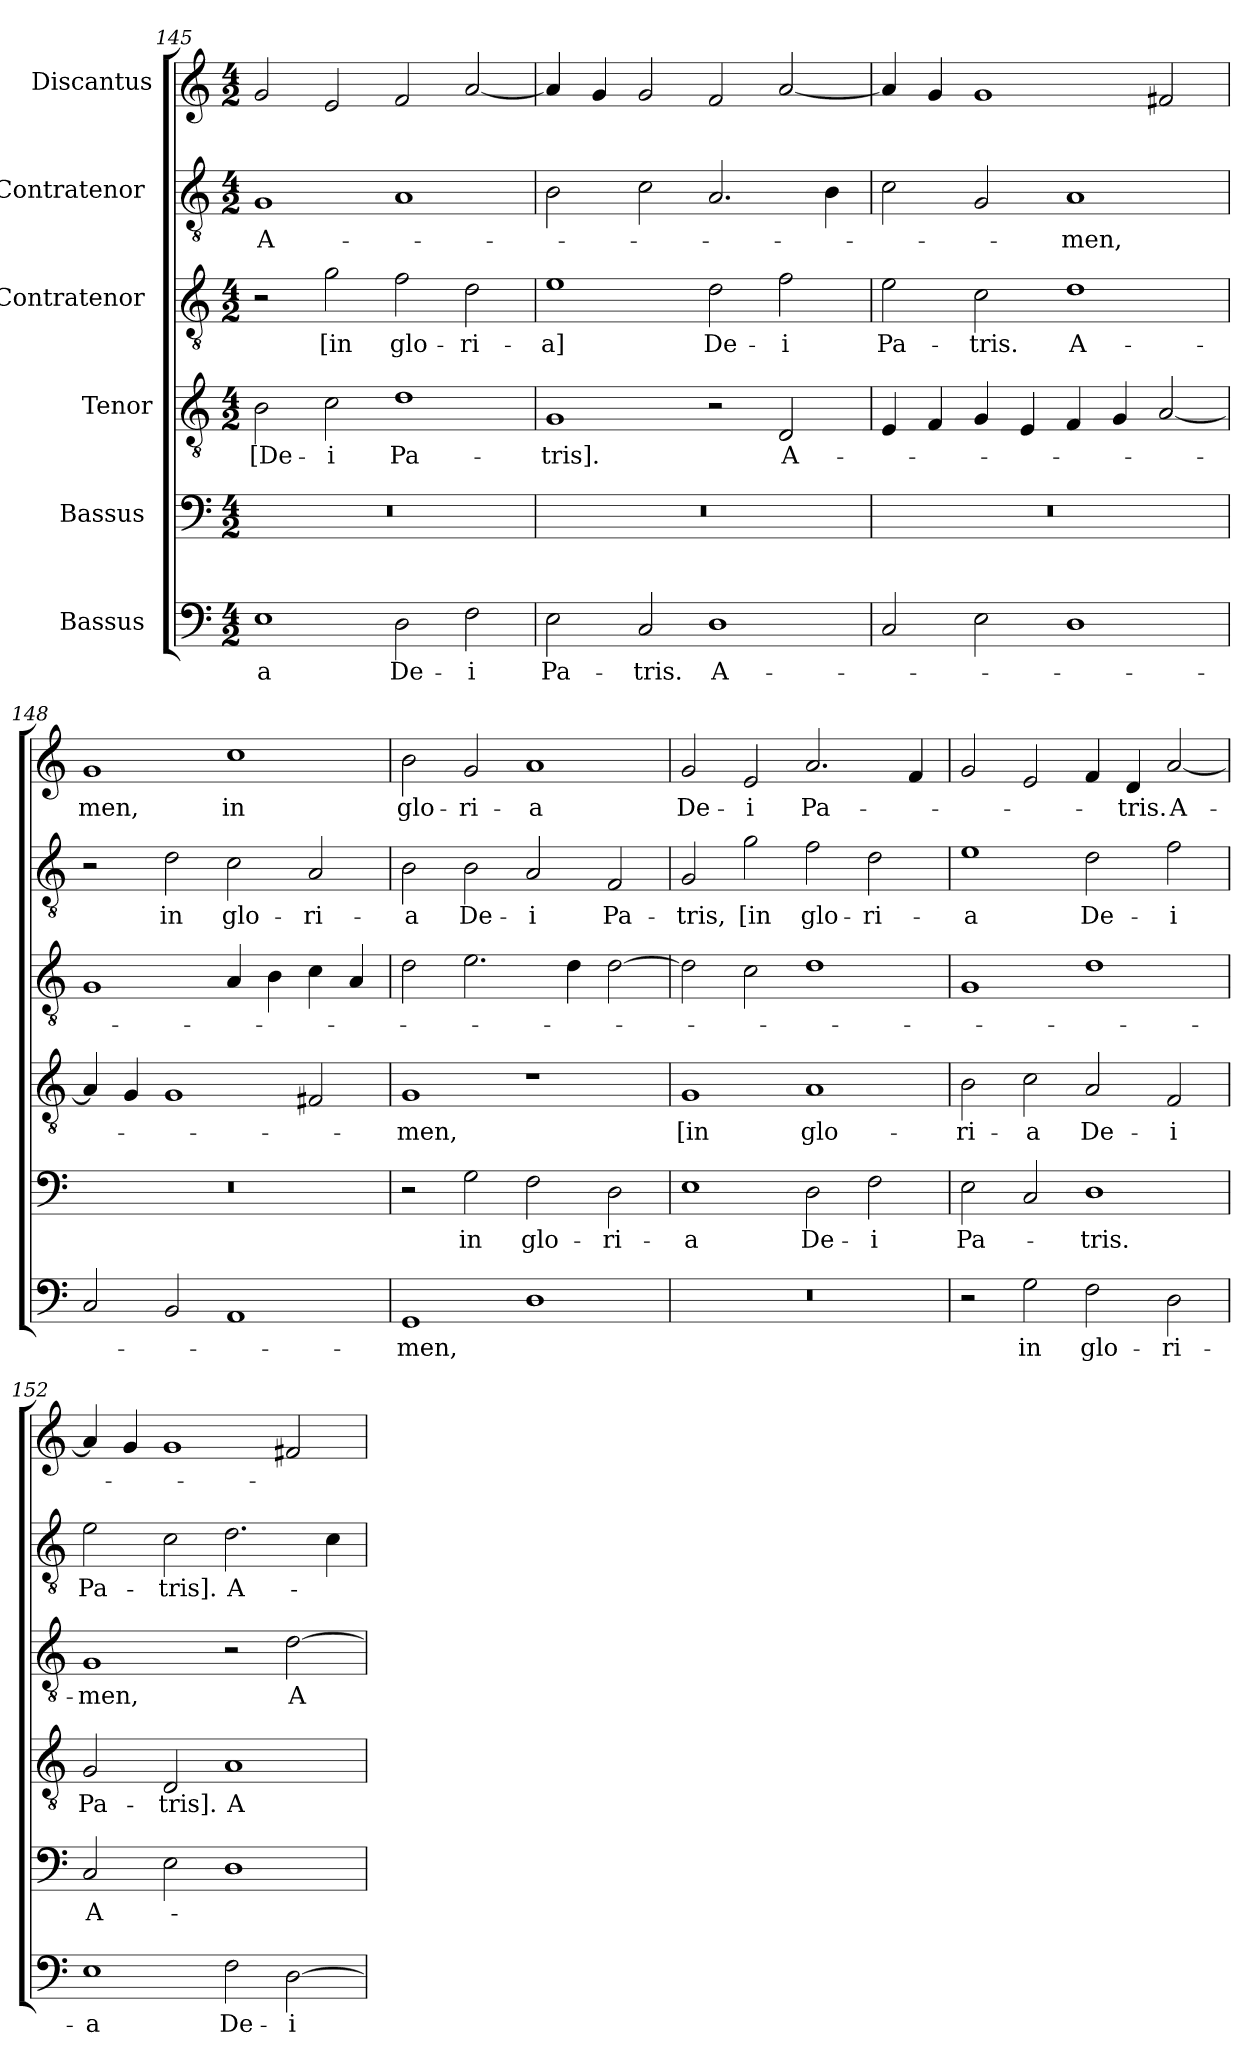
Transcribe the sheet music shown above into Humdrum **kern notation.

**kern	**text	**kern	**text	**kern	**text	**kern	**text	**kern	**text	**kern	**text
*part6	*part6	*part5	*part5	*part4	*part4	*part3	*part3	*part2	*part2	*part1	*part1
*staff6	*staff6	*staff5	*staff5	*staff4	*staff4	*staff3	*staff3	*staff2	*staff2	*staff1	*staff1
*I"Bassus [2]	*	*I"Bassus [1]	*	*I"Tenor	*	*I"Contratenor [2]	*	*I"Contratenor [1]	*	*I"Discantus	*
*clefF4	*	*clefF4	*	*clefGv2	*	*clefGv2	*	*clefGv2	*	*clefG2	*
*k[]	*	*k[]	*	*k[]	*	*k[]	*	*k[]	*	*k[]	*
*M4/2	*	*M4/2	*	*M4/2	*	*M4/2	*	*M4/2	*	*M4/2	*
=145	=145	=145	=145	=145	=145	=145	=145	=145	=145	=145	=145
1E\	-a	0r	.	2B\	[De-	2r	.	1G/	A-	2g/	.
.	.	.	.	2c\	-i	2g\	[in	.	.	2e/	.
2D\	De-	.	.	1d\	Pa-	2f\	glo-	1A/	.	2f/	.
2F\	-i	.	.	.	.	2d\	-ri-	.	.	[2a/	.
=146	=146	=146	=146	=146	=146	=146	=146	=146	=146	=146	=146
2E\	Pa-	0r	.	1G/	-tris].	1e\	-a]	2B\	.	4a/]	.
.	.	.	.	.	.	.	.	.	.	4g/	.
2C/	-tris.	.	.	.	.	.	.	2c\	.	2g/	.
1D\	A-	.	.	2r	.	2d\	De-	2.A/	.	2f/	.
.	.	.	.	2D/	A-	2f\	-i	.	.	[2a/	.
.	.	.	.	.	.	.	.	4B\	.	.	.
=147	=147	=147	=147	=147	=147	=147	=147	=147	=147	=147	=147
2C/	.	0r	.	4E/	.	2e\	Pa-	2c\	.	4a/]	.
.	.	.	.	4F/	.	.	.	.	.	4g/	.
2E\	.	.	.	4G/	.	2c\	-tris.	2G/	.	1g/	.
.	.	.	.	4E/	.	.	.	.	.	.	.
1D\	.	.	.	4F/	.	1d\	A-	1A/	-men,	.	.
.	.	.	.	4G/	.	.	.	.	.	.	.
.	.	.	.	[2A/	.	.	.	.	.	2f#X/	.
=148	=148	=148	=148	=148	=148	=148	=148	=148	=148	=148	=148
2C/	.	0r	.	4A/]	.	1G/	.	2r	.	1g/	-men,
.	.	.	.	4G/	.	.	.	.	.	.	.
2BB/	.	.	.	1G/	.	.	.	2d\	in	.	.
1AA/	.	.	.	.	.	4A/	.	2c\	glo-	1cc\	in
.	.	.	.	.	.	4B\	.	.	.	.	.
.	.	.	.	2F#X/	.	4c\	.	2A/	-ri-	.	.
.	.	.	.	.	.	4A/	.	.	.	.	.
=149	=149	=149	=149	=149	=149	=149	=149	=149	=149	=149	=149
1GG/	-men,	2r	.	1G/	-men,	2d\	.	2B\	-a	2b\	glo-
.	.	2G\	in	.	.	2.e\	.	2B\	De-	2g/	-ri-
1D\	.	2F\	glo-	1r	.	.	.	2A/	-i	1a/	-a
.	.	.	.	.	.	4d\	.	.	.	.	.
.	.	2D\	-ri-	.	.	[2d\	.	2F/	Pa-	.	.
=150	=150	=150	=150	=150	=150	=150	=150	=150	=150	=150	=150
0r	.	1E\	-a	1G/	[in	2d\]	.	2G/	-tris,	2g/	De-
.	.	.	.	.	.	2c\	.	2g\	[in	2e/	-i
.	.	2D\	De-	1A/	glo-	1d\	.	2f\	glo-	2.a/	Pa-
.	.	2F\	-i	.	.	.	.	2d\	-ri-	.	.
.	.	.	.	.	.	.	.	.	.	4f/	.
=151	=151	=151	=151	=151	=151	=151	=151	=151	=151	=151	=151
2r	.	2E\	Pa-	2B\	-ri-	1G/	.	1e\	-a	2g/	.
2G\	in	2C/	.	2c\	-a	.	.	.	.	2e/	.
2F\	glo-	1D\	-tris.	2A/	De-	1d\	.	2d\	De-	4f/	.
.	.	.	.	.	.	.	.	.	.	4d/	-tris.
2D\	-ri-	.	.	2F/	-i	.	.	2f\	-i	[2a/	A-
=152	=152	=152	=152	=152	=152	=152	=152	=152	=152	=152	=152
1E\	-a	2C/	A-	2G/	Pa-	1G/	-men,	2e\	Pa-	4a/]	.
.	.	.	.	.	.	.	.	.	.	4g/	.
.	.	2E\	.	2D/	-tris].	.	.	2c\	-tris].	1g/	.
2F\	De-	1D\	.	1A/	A-	2r	.	2.d\	A-	.	.
[2D\	-i	.	.	.	.	[2d\	A-	.	.	2f#X/	.
.	.	.	.	.	.	.	.	4c\	.	.	.
=	=	=	=	=	=	=	=	=	=	=	=
*-	*-	*-	*-	*-	*-	*-	*-	*-	*-	*-	*-
